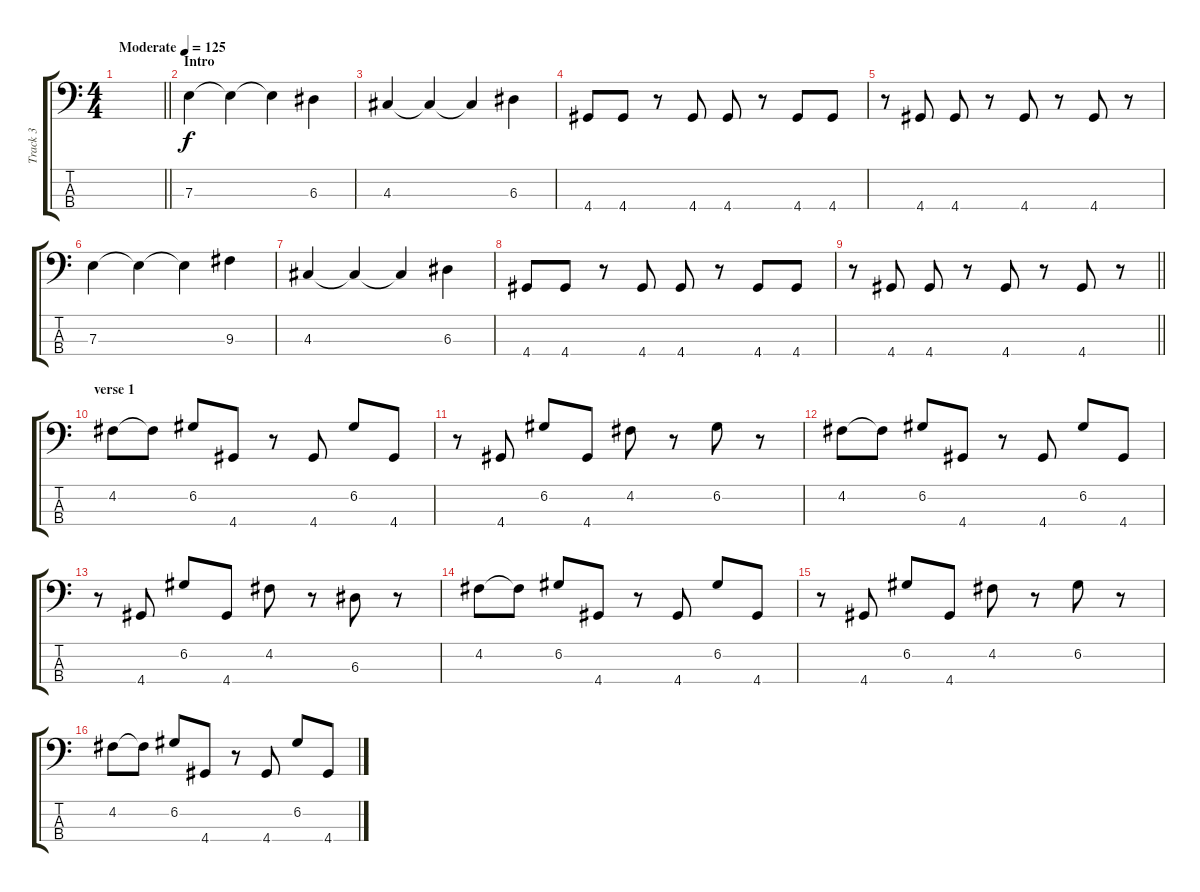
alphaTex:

\track ("Track 3" "Track 3") {instrument electricbasspick}
\staff {score tabs}
\tuning (G2 D2 A1 E1) {hide}
\ts (4 4)
\tempo (125 "Moderate")
\clef f4
\barLineRight lightlight
\ks c
|
\section ("" "Intro")
7.3.4 7.3{t}.4 7.3{t}.4 6.3.4 |
4.3.4 4.3{t}.4 4.3{t}.4 6.3.4 |
4.4.8 4.4.8 r.8 4.4.8 4.4.8 r.8 4.4.8 4.4.8 |
r.8 4.4.8 4.4.8 r.8 4.4.8 r.8 4.4.8 r.8 |
7.3.4 7.3{t}.4 7.3{t}.4 9.3.4 |
4.3.4 4.3{t}.4 4.3{t}.4 6.3.4 |
4.4.8 4.4.8 r.8 4.4.8 4.4.8 r.8 4.4.8 4.4.8 |
\barLineRight lightlight
r.8 4.4.8 4.4.8 r.8 4.4.8 r.8 4.4.8 r.8 |
\section ("" "verse 1")
4.2.8 4.2{t}.8 6.2.8 4.4.8 r.8 4.4.8 6.2.8 4.4.8 |
r.8 4.4.8 6.2.8 4.4.8 4.2.8 r.8 6.2.8 r.8 |
4.2.8 4.2{t}.8 6.2.8 4.4.8 r.8 4.4.8 6.2.8 4.4.8 |
r.8 4.4.8 6.2.8 4.4.8 4.2.8 r.8 6.3.8 r.8 |
4.2.8 4.2{t}.8 6.2.8 4.4.8 r.8 4.4.8 6.2.8 4.4.8 |
r.8 4.4.8 6.2.8 4.4.8 4.2.8 r.8 6.2.8 r.8 |
4.2.8 4.2{t}.8 6.2.8 4.4.8 r.8 4.4.8 6.2.8 4.4.8
